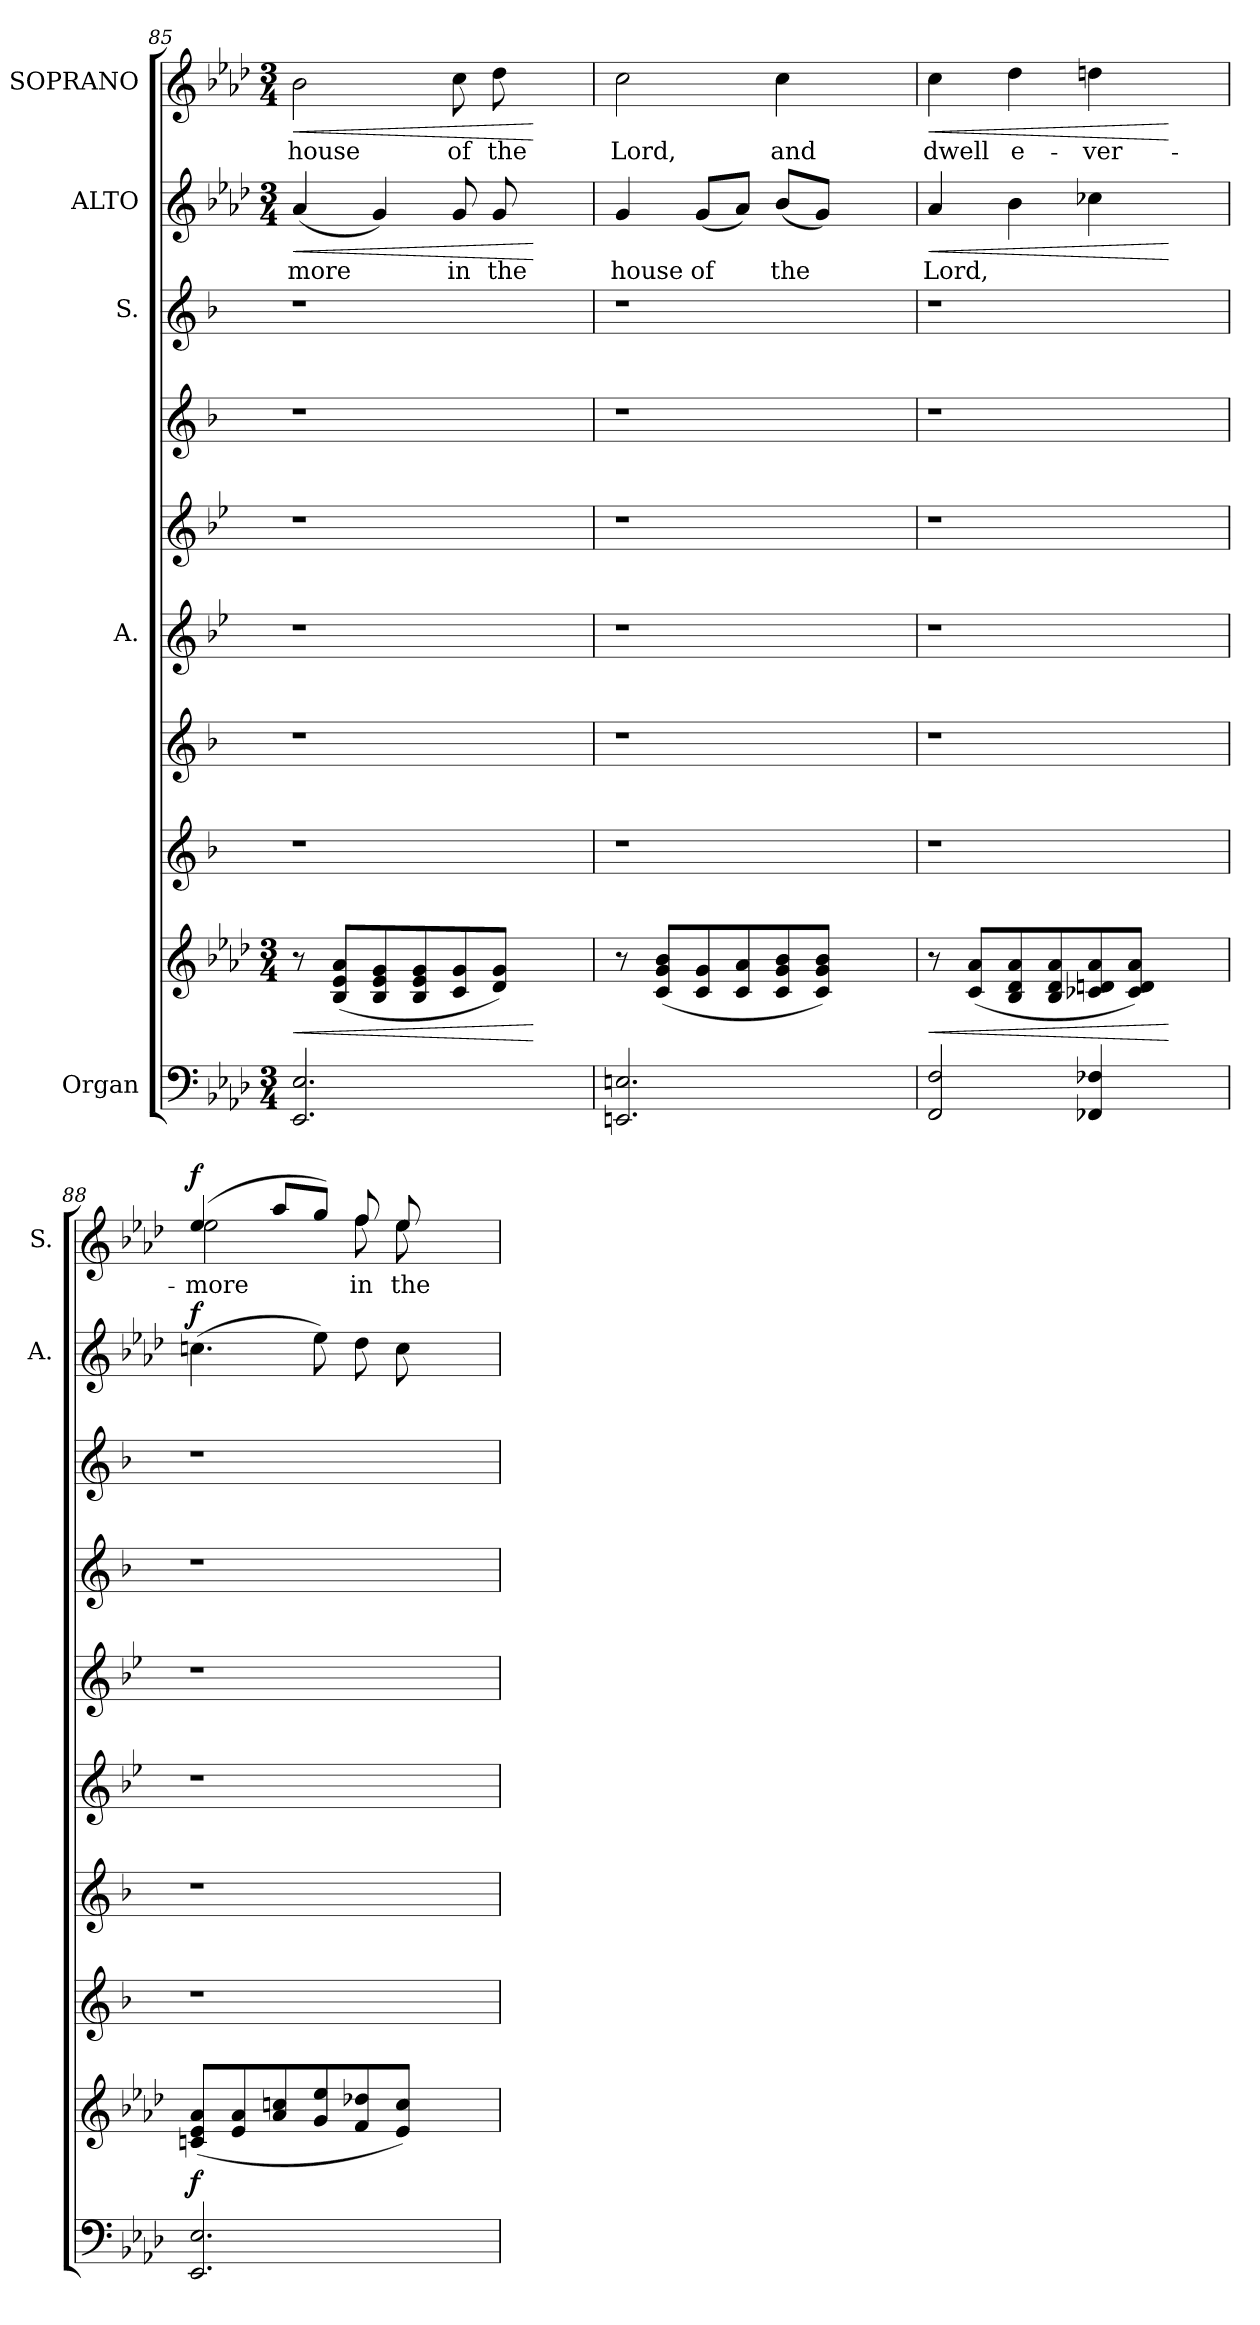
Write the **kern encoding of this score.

**kern	**kern	**dynam	**kern	**kern	**kern	**kern	**kern	**kern	**kern	**text	**dynam	**kern	**text	**dynam
*part9	*part9	*part9	*part8	*part7	*part6	*part5	*part4	*part3	*part2	*part2	*part2	*part1	*part1	*part1
*staff10	*staff9	*staff9/10	*staff8	*staff7	*staff6	*staff5	*staff4	*staff3	*staff2	*staff2	*staff2	*staff1	*staff1	*staff1
*I"Organ	*	*	*	*	*I"A.	*	*	*I"S.	*I"ALTO	*	*	*I"SOPRANO	*	*
*	*	*	*	*	*	*	*	*	*I'A.	*	*	*I'S.	*	*
*clefF4	*clefG2	*	*clefG2	*clefG2	*clefG2	*clefG2	*clefG2	*clefG2	*clefG2	*	*	*clefG2	*	*
*	*	*	*ITrd-2c-3	*ITrd-2c-3	*ITrd1c2	*ITrd1c2	*ITrd-2c-3	*ITrd-3c-5	*	*	*	*	*	*
*k[b-e-a-d-]	*k[b-e-a-d-]	*	*k[b-e-a-d-]	*k[b-e-a-d-]	*k[b-e-a-d-]	*k[b-e-a-d-]	*k[b-e-a-d-]	*k[b-e-]	*k[b-e-a-d-]	*	*	*k[b-e-a-d-]	*	*
*A-:	*A-:	*	*A-:	*A-:	*A-:	*A-:	*A-:	*B-:	*A-:	*	*	*A-:	*	*
*M3/4	*M3/4	*	*	*	*	*	*	*	*M3/4	*	*	*M3/4	*	*
=85	=85	=85	=85	=85	=85	=85	=85	=85	=85	=85	=85	=85	=85	=85
!	!	!LO:HP:b	!	!	!	!	!	!	!	!LO:LY:b	!LO:HP:b	!	!LO:LY:b	!LO:HP:b
2.EE-/ 2.E-/	8r	<	1r	1r	1r	1r	1r	1r	(<4a-/	-more	<	2b-\	house	<
.	(<8B-/ 8e-/ 8a-/L	.	.	.	.	.	.	.	.	.	.	.	.	.
.	8B-/ 8e-/ 8g/	.	.	.	.	.	.	.	4g/)	.	.	.	.	.
.	8B-/ 8e-/ 8g/	.	.	.	.	.	.	.	.	.	.	.	.	.
!	!	!	!	!	!	!	!	!	!	!LO:LY:b	!	!	!LO:LY:b	!
.	8c/ 8g/	.	.	.	.	.	.	.	8g/	in	.	8cc\	of	.
!	!	!	!	!	!	!	!	!	!	!LO:LY:b	!	!	!LO:LY:b	!
.	8d-/ 8g/J)	.	.	.	.	.	.	.	8g/	the	.	8dd-\	the	.
4ryy	4ryy	[	.	.	.	.	.	.	4ryy	.	[	4ryy	.	[
!!LO:PB:g=z
=86	=86	=86	=86	=86	=86	=86	=86	=86	=86	=86	=86	=86	=86	=86
!	!	!	!	!	!	!	!	!	!	!LO:LY:b	!	!	!LO:LY:b	!
2.EEn/ 2.En/	8r	.	1r	1r	1r	1r	1r	1r	4g/	house	.	2cc\	Lord,	.
.	(<8c/ 8g/ 8b-/L	.	.	.	.	.	.	.	.	.	.	.	.	.
!	!	!	!	!	!	!	!	!	!	!LO:LY:b	!	!	!	!
.	8c/ 8g/	.	.	.	.	.	.	.	(<8g/L	of	.	.	.	.
.	8c/ 8a-/	.	.	.	.	.	.	.	8a-/J)	.	.	.	.	.
!	!	!	!	!	!	!	!	!	!	!LO:LY:b	!	!	!LO:LY:b	!
.	8c/ 8g/ 8b-/	.	.	.	.	.	.	.	(<8b-/L	the	.	4cc\	and	.
.	8c/ 8g/ 8b-/J)	.	.	.	.	.	.	.	8g/J)	.	.	.	.	.
4ryy	4ryy	.	.	.	.	.	.	.	4ryy	.	.	4ryy	.	.
=87	=87	=87	=87	=87	=87	=87	=87	=87	=87	=87	=87	=87	=87	=87
!	!	!LO:HP:b	!	!	!	!	!	!	!	!LO:LY:b	!LO:HP:b	!	!LO:LY:b	!LO:HP:b
2FF/ 2F/	8r	<	1r	1r	1r	1r	1r	1r	4a-/	Lord,	<	4cc\	dwell	<
.	(<8c/ 8a-/L	.	.	.	.	.	.	.	.	.	.	.	.	.
!	!	!	!	!	!	!	!	!	!	!	!	!	!LO:LY:b	!
.	8B-/ 8d-/ 8a-/	.	.	.	.	.	.	.	4b-\	.	.	4dd-\	e-	.
.	8B-/ 8d-/ 8a-/	.	.	.	.	.	.	.	.	.	.	.	.	.
!	!	!	!	!	!	!	!	!	!	!	!	!	!LO:LY:b	!
4FF-X/ 4F-X/	8c-X/ 8dn/ 8a-/	.	.	.	.	.	.	.	4cc-X\	.	.	4ddn\	-ver-	.
.	8c-/ 8d/ 8a-/J)	.	.	.	.	.	.	.	.	.	.	.	.	.
4ryy	4ryy	[	.	.	.	.	.	.	4ryy	.	[	4ryy	.	[
=88	=88	=88	=88	=88	=88	=88	=88	=88	=88	=88	=88	=88	=88	=88
!	!	!LO:DY:a=2	!	!	!	!	!	!	!	!	!LO:DY:a	!	!LO:LY:b	!LO:DY:a
*	*	*	*	*	*	*	*	*	*	*	*	*^	*	*
2.EE-/ 2.E-/	(<8cn/ 8e-/ 8a-/L	f	1r	1r	1r	1r	1r	1r	(>4.ccn\	.	f	(4ee-/	2ee-\	-more	f
.	8e-/ 8a-/	.	.	.	.	.	.	.	.	.	.	.	.	.	.
.	8a-/ 8ccn/	.	.	.	.	.	.	.	.	.	.	8aa-/L	.	.	.
.	8g/ 8ee-/	.	.	.	.	.	.	.	8ee-\)	.	.	8gg/J)	.	.	.
!	!	!	!	!	!	!	!	!	!	!	!	!	!	!LO:LY:b	!
.	8f/ 8dd-X/	.	.	.	.	.	.	.	8dd-\	.	.	8ff/	8ff\	in	.
!	!	!	!	!	!	!	!	!	!	!	!	!	!	!LO:LY:b	!
.	8e-/ 8cc/J)	.	.	.	.	.	.	.	8cc\	.	.	8ee-/	8ee-\	the	.
4ryy	4ryy	.	.	.	.	.	.	.	4ryy	.	.	4ryy	4ryy	.	.
*	*	*	*	*	*	*	*	*	*	*	*	*v	*v	*	*
=	=	=	=	=	=	=	=	=	=	=	=	=	=	=
*-	*-	*-	*-	*-	*-	*-	*-	*-	*-	*-	*-	*-	*-	*-
